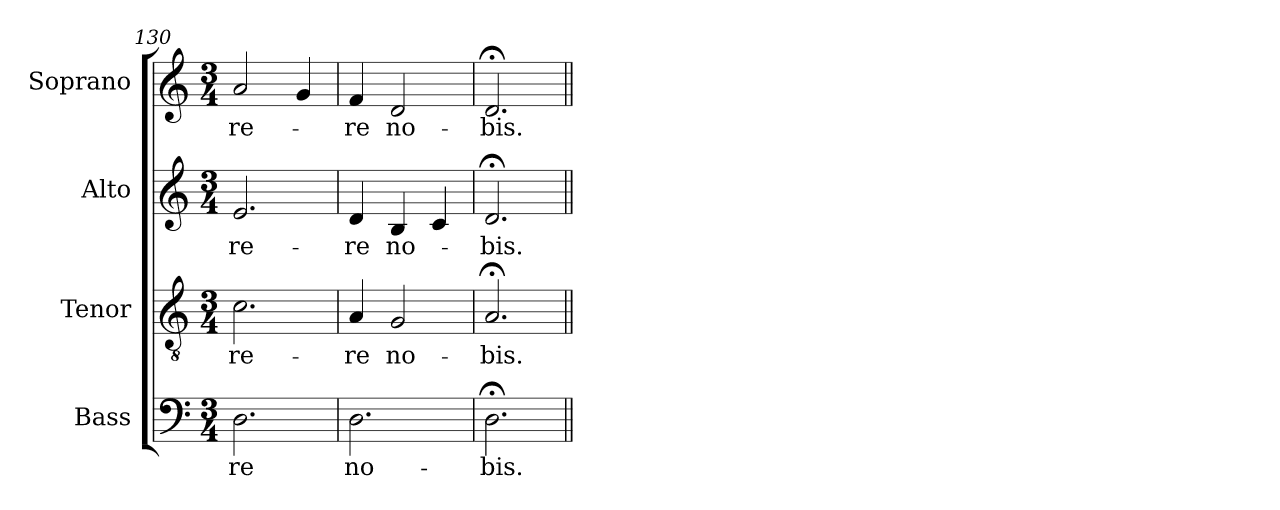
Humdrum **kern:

**kern	**text	**kern	**text	**kern	**text	**kern	**text
*part4	*part4	*part3	*part3	*part2	*part2	*part1	*part1
*staff4	*staff4	*staff3	*staff3	*staff2	*staff2	*staff1	*staff1
*I"Bass	*	*I"Tenor	*	*I"Alto	*	*I"Soprano	*
*clefF4	*	*clefGv2	*	*clefG2	*	*clefG2	*
*k[]	*	*k[]	*	*k[]	*	*k[]	*
*C:	*	*C:	*	*C:	*	*C:	*
*M3/4	*	*M3/4	*	*M3/4	*	*M3/4	*
=130	=130	=130	=130	=130	=130	=130	=130
2.D\	-re	2.c\	-re-	2.e/	-re-	2a/	-re-
.	.	.	.	.	.	4g/	.
=131	=131	=131	=131	=131	=131	=131	=131
2.D\	no-	4A/	-re	4d/	-re	4f/	-re
.	.	2G/	no-	4B/	no-	2d/	no-
.	.	.	.	4c/	.	.	.
=132	=132	=132	=132	=132	=132	=132	=132
2.D;<\	-bis.	2.A;</	-bis.	2.d;</	-bis.	2.d;</	-bis.
=||	=||	=||	=||	=||	=||	=||	=||
*-	*-	*-	*-	*-	*-	*-	*-
